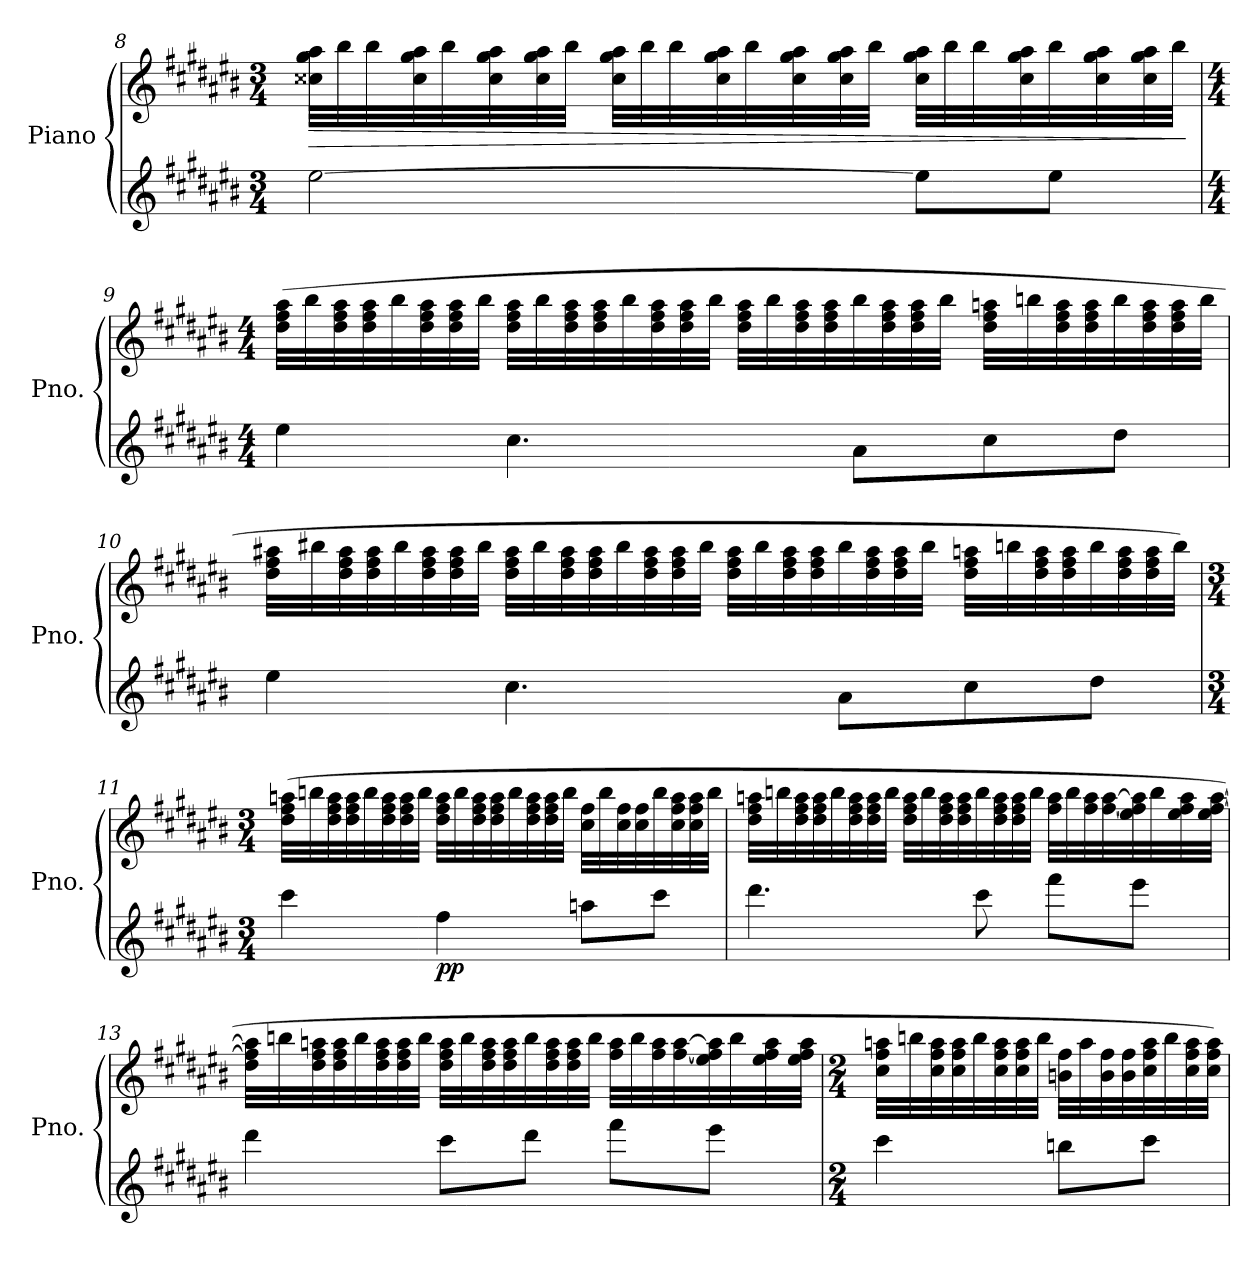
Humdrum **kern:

**kern	**kern	**dynam
*part1	*part1	*part1
*staff2	*staff1	*staff1/2
*I"Piano	*	*
*I'Pno.	*	*
!!LO:LB:g=z
*clefG2	*clefG2	*
*k[f#c#g#d#a#e#b#]	*k[f#c#g#d#a#e#b#]	*
*M3/4	*M3/4	*
=8	=8	=8
!	!	!LO:HP:b
[2ee#\	32cc##X\ 32gg#\ 32aa#\LLL	>
.	32bb#\	.
.	32bb#\	.
.	32cc##\ 32gg#\ 32aa#\	.
.	32bb#\	.
.	32cc##\ 32gg#\ 32aa#\	.
.	32cc##\ 32gg#\ 32aa#\	.
.	32bb#\JJJ	.
.	32cc##\ 32gg#\ 32aa#\LLL	.
.	32bb#\	.
.	32bb#\	.
.	32cc##\ 32gg#\ 32aa#\	.
.	32bb#\	.
.	32cc##\ 32gg#\ 32aa#\	.
.	32cc##\ 32gg#\ 32aa#\	.
.	32bb#\JJJ	.
8ee#\L]	32cc##\ 32gg#\ 32aa#\LLL	.
.	32bb#\	.
.	32bb#\	.
.	32cc##\ 32gg#\ 32aa#\	.
8ee#\J	32bb#\	.
.	32cc##\ 32gg#\ 32aa#\	.
.	32cc##\ 32gg#\ 32aa#\	.
.	32bb#\JJJ	.
.	.	]
!!LO:LB:g=z
=9	=9	=9
*M4/4	*M4/4	*
4ee#\	(>32dd#\ 32ff#\ 32aa#\LLL	.
.	32bb#\	.
.	32dd#\ 32ff#\ 32aa#\	.
.	32dd#\ 32ff#\ 32aa#\	.
.	32bb#\	.
.	32dd#\ 32ff#\ 32aa#\	.
.	32dd#\ 32ff#\ 32aa#\	.
.	32bb#\JJJ	.
4.cc#\	32dd#\ 32ff#\ 32aa#\LLL	.
.	32bb#\	.
.	32dd#\ 32ff#\ 32aa#\	.
.	32dd#\ 32ff#\ 32aa#\	.
.	32bb#\	.
.	32dd#\ 32ff#\ 32aa#\	.
.	32dd#\ 32ff#\ 32aa#\	.
.	32bb#\JJJ	.
.	32dd#\ 32ff#\ 32aa#\LLL	.
.	32bb#\	.
.	32dd#\ 32ff#\ 32aa#\	.
.	32dd#\ 32ff#\ 32aa#\	.
8a#\L	32bb#\	.
.	32dd#\ 32ff#\ 32aa#\	.
.	32dd#\ 32ff#\ 32aa#\	.
.	32bb#\JJJ	.
8cc#\	32dd#\ 32ff#\ 32aan\LLL	.
.	32bbn\	.
.	32dd#\ 32ff#\ 32aa\	.
.	32dd#\ 32ff#\ 32aa\	.
8dd#\J	32bb\	.
.	32dd#\ 32ff#\ 32aa\	.
.	32dd#\ 32ff#\ 32aa\	.
.	32bb\JJJ	.
!!LO:LB:g=z
=10	=10	=10
4ee#\	32dd#\ 32ff#\ 32aa#X\LLL	.
.	32bb#X\	.
.	32dd#\ 32ff#\ 32aa#\	.
.	32dd#\ 32ff#\ 32aa#\	.
.	32bb#\	.
.	32dd#\ 32ff#\ 32aa#\	.
.	32dd#\ 32ff#\ 32aa#\	.
.	32bb#\JJJ	.
4.cc#\	32dd#\ 32ff#\ 32aa#\LLL	.
.	32bb#\	.
.	32dd#\ 32ff#\ 32aa#\	.
.	32dd#\ 32ff#\ 32aa#\	.
.	32bb#\	.
.	32dd#\ 32ff#\ 32aa#\	.
.	32dd#\ 32ff#\ 32aa#\	.
.	32bb#\JJJ	.
.	32dd#\ 32ff#\ 32aa#\LLL	.
.	32bb#\	.
.	32dd#\ 32ff#\ 32aa#\	.
.	32dd#\ 32ff#\ 32aa#\	.
8a#\L	32bb#\	.
.	32dd#\ 32ff#\ 32aa#\	.
.	32dd#\ 32ff#\ 32aa#\	.
.	32bb#\JJJ	.
8cc#\	32dd#\ 32ff#\ 32aan\LLL	.
.	32bbn\	.
.	32dd#\ 32ff#\ 32aa\	.
.	32dd#\ 32ff#\ 32aa\	.
8dd#\J	32bb\	.
.	32dd#\ 32ff#\ 32aa\	.
.	32dd#\ 32ff#\ 32aa\	.
.	32bb\JJJ)	.
!!LO:LB:g=z
=11	=11	=11
*M3/4	*M3/4	*
4ccc#\	(>32dd#\ 32ff#\ 32aan\LLL	.
.	32bbn\	.
.	32dd#\ 32ff#\ 32aa\	.
.	32dd#\ 32ff#\ 32aa\	.
.	32bb\	.
.	32dd#\ 32ff#\ 32aa\	.
.	32dd#\ 32ff#\ 32aa\	.
.	32bb\JJJ	.
!	!	!LO:DY:b=2
4ff#\	32dd#\ 32ff#\ 32aa\LLL	pp
.	32bb\	.
.	32dd#\ 32ff#\ 32aa\	.
.	32dd#\ 32ff#\ 32aa\	.
.	32bb\	.
.	32dd#\ 32ff#\ 32aa\	.
.	32dd#\ 32ff#\ 32aa\	.
.	32bb\JJJ	.
8aan\L	32cc#\ 32ff#\LLL	.
.	32bb\	.
.	32cc#\ 32ff#\	.
.	32cc#\ 32ff#\	.
8ccc#\J	32bb\	.
.	32cc#\ 32ff#\ 32aa\	.
.	32cc#\ 32ff#\ 32aa\	.
.	32bb\JJJ	.
!!LO:LB:g=z
=12	=12	=12
4.ddd#\	32dd#\ 32ff#\ 32aan\LLL	.
.	32bbn\	.
.	32dd#\ 32ff#\ 32aa\	.
.	32dd#\ 32ff#\ 32aa\	.
.	32bb\	.
.	32dd#\ 32ff#\ 32aa\	.
.	32dd#\ 32ff#\ 32aa\	.
.	32bb\JJJ	.
.	32dd#\ 32ff#\ 32aa\LLL	.
.	32bb\	.
.	32dd#\ 32ff#\ 32aa\	.
.	32dd#\ 32ff#\ 32aa\	.
8ccc#\	32bb\	.
.	32dd#\ 32ff#\ 32aa\	.
.	32dd#\ 32ff#\ 32aa\	.
.	32bb\JJJ	.
8fff#\L	32ff#\ 32aa\LLL	.
.	32bb\	.
.	32ff#\ 32aa\	.
.	[32ff#\ [32aa\	.
8eee#\J	32ee#\ 32ff#\] 32aa\]	.
.	32bb\	.
.	32ee#\ 32ff#\ 32aa\	.
.	32ee#\ [32ff#\ [32aa\JJJ	.
!!LO:PB:g=z
=13	=13	=13
4ddd#\	32dd#\ 32ff#\] 32aa\]LLL	.
.	32bbn\	.
.	32dd#\ 32ff#\ 32aan\	.
.	32dd#\ 32ff#\ 32aa\	.
.	32bb\	.
.	32dd#\ 32ff#\ 32aa\	.
.	32dd#\ 32ff#\ 32aa\	.
.	32bb\JJJ	.
8ccc#\L	32dd#\ 32ff#\ 32aa\LLL	.
.	32bb\	.
.	32dd#\ 32ff#\ 32aa\	.
.	32dd#\ 32ff#\ 32aa\	.
8ddd#\J	32bb\	.
.	32dd#\ 32ff#\ 32aa\	.
.	32dd#\ 32ff#\ 32aa\	.
.	32bb\JJJ	.
8fff#\L	32ff#\ 32aa\LLL	.
.	32bb\	.
.	32ff#\ 32aa\	.
.	[32ff#\ [32aa\	.
8eee#\J	32ee#\ 32ff#\] 32aa\]	.
.	32bb\	.
.	32ee#\ 32ff#\ 32aa\	.
.	32ee#\ 32ff#\ 32aa\JJJ	.
!!LO:LB:g=z
=14	=14	=14
*M2/4	*M2/4	*
4ccc#\	32cc#\ 32ff#\ 32aan\LLL	.
.	32bbn\	.
.	32cc#\ 32ff#\ 32aa\	.
.	32cc#\ 32ff#\ 32aa\	.
.	32bb\	.
.	32cc#\ 32ff#\ 32aa\	.
.	32cc#\ 32ff#\ 32aa\	.
.	32bb\JJJ	.
8bbn\L	32bn\ 32ff#\LLL	.
.	32aa\	.
.	32b\ 32ff#\	.
.	32b\ 32ff#\	.
8ccc#\J	32cc#\ 32ff#\ 32aa\	.
.	32bb\	.
.	32cc#\ 32ff#\ 32aa\	.
.	32cc#\ 32ff#\ 32aa\JJJ)	.
=	=	=
*-	*-	*-
